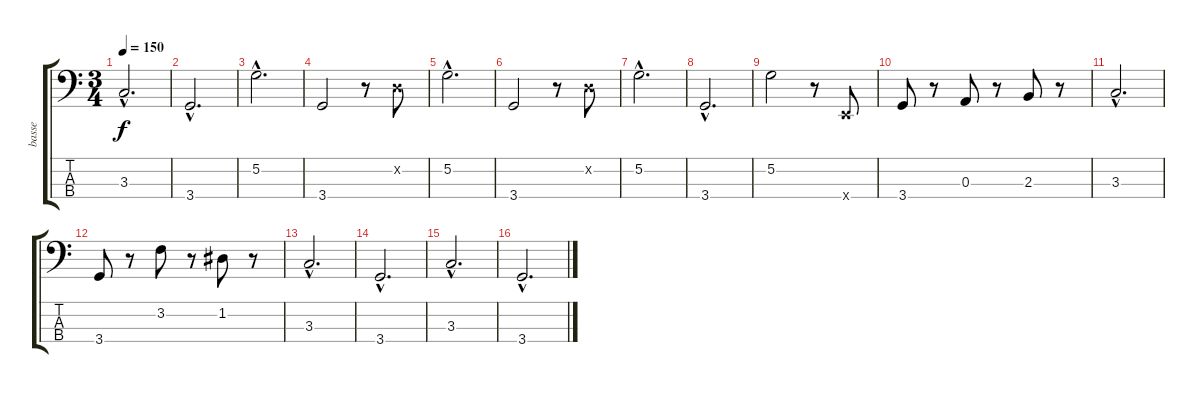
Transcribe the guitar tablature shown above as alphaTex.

\track ("basse" "basse") {instrument fretlessbass}
\staff {score tabs}
\tuning (G2 D2 A1 E1) {hide}
\ts (3 4)
\tempo 150
\clef f4
\ks c
3.3{hac}.2{d dy f} |
3.4{hac}.2{d} |
5.2{hac}.2{d} |
3.4.2 r.8 0.2{x}.8 |
5.2{hac}.2{d} |
3.4.2 r.8 0.2{x}.8 |
5.2{hac}.2{d} |
3.4{hac}.2{d} |
5.2.2 r.8 0.4{x}.8 |
3.4.8 r.8 0.3.8 r.8 2.3.8 r.8 |
3.3{hac}.2{d} |
3.4.8 r.8 3.2.8 r.8 1.2.8 r.8 |
3.3{hac}.2{d} |
3.4{hac}.2{d} |
3.3{hac}.2{d} |
3.4{hac}.2{d}
